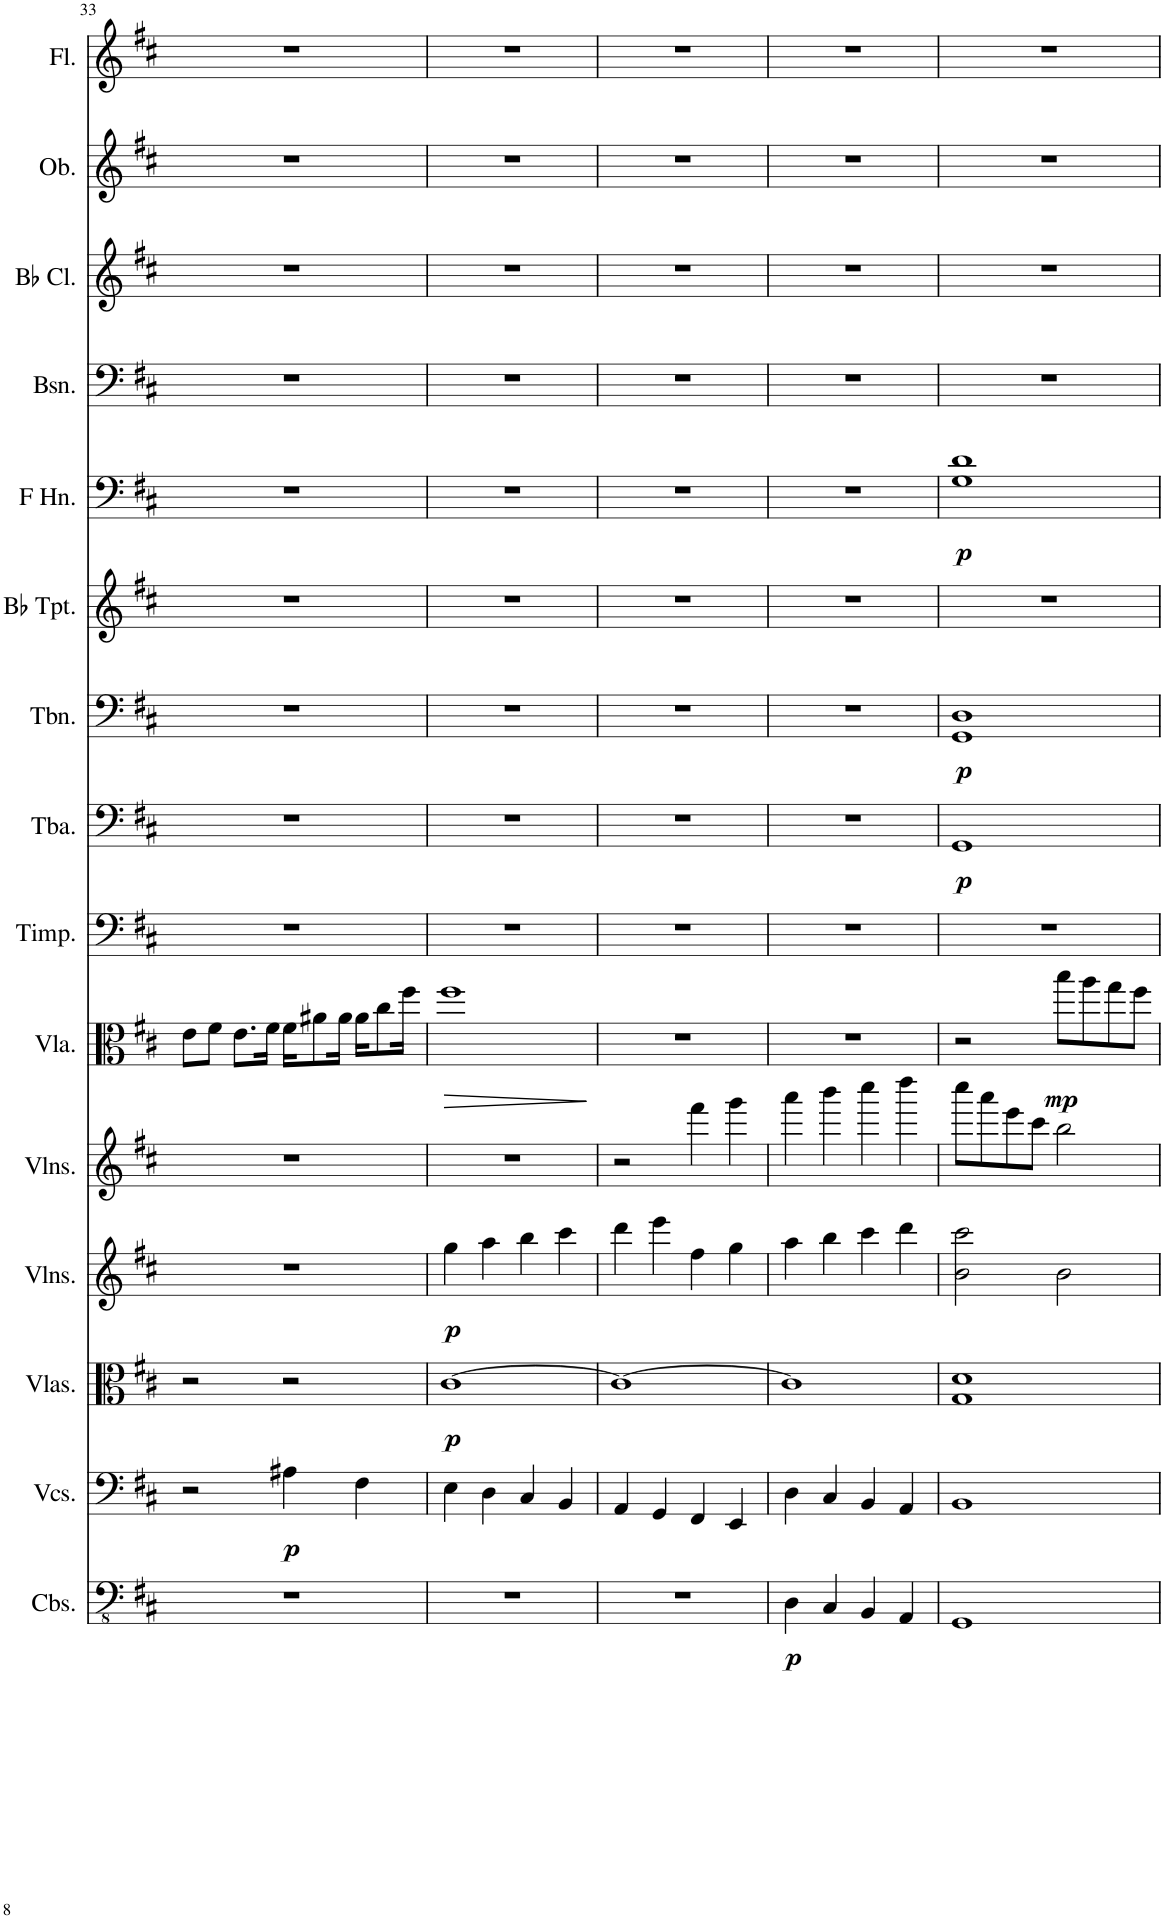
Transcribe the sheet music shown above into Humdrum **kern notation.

**kern	**dynam	**kern	**dynam	**kern	**dynam	**kern	**dynam	**kern	**kern	**dynam	**kern	**kern	**dynam	**kern	**dynam	**kern	**kern	**dynam	**kern	**kern	**kern	**kern
*part15	*part15	*part14	*part14	*part13	*part13	*part12	*part12	*part11	*part10	*part10	*part9	*part8	*part8	*part7	*part7	*part6	*part5	*part5	*part4	*part3	*part2	*part1
*staff15	*staff15	*staff14	*staff14	*staff13	*staff13	*staff12	*staff12	*staff11	*staff10	*staff10	*staff9	*staff8	*staff8	*staff7	*staff7	*staff6	*staff5	*staff5	*staff4	*staff3	*staff2	*staff1
*I"Contrabasses	*	*I"Violoncellos	*	*I"Violas	*	*I"Violins	*	*I"Violins	*I"Viola	*	*I"Timpani	*I"Tuba	*	*I"Trombone	*	*I"Bb Trumpet	*I"Horn in F	*	*I"Bassoon	*I"Bb Clarinet	*I"Oboe	*I"Flute
*I'Cbs.	*	*I'Vcs.	*	*I'Vlas.	*	*I'Vlns.	*	*I'Vlns.	*I'Vla.	*	*I'Timp.	*I'Tba.	*	*I'Tbn.	*	*I'Bb Tpt.	*	*	*I'Bsn.	*I'Bb Cl.	*I'Ob.	*I'Fl.
!!LO:PB:g=z
*clefFv4	*	*clefF4	*	*clefC3	*	*clefG2	*	*clefG2	*clefC3	*	*clefF4	*clefF4	*	*clefF4	*	*clefG2	*clefF4	*	*clefF4	*clefG2	*clefG2	*clefG2
*	*	*	*	*	*	*	*	*	*	*	*	*	*	*	*	*ITrd1c2	*ITrd4c7	*	*	*ITrd1c2	*	*
*k[f#c#]	*	*k[f#c#]	*	*k[f#c#]	*	*k[f#c#]	*	*k[f#c#]	*k[f#c#]	*	*k[f#c#]	*k[f#c#]	*	*k[f#c#]	*	*k[f#c#]	*k[f#c#]	*	*k[f#c#]	*k[f#c#]	*k[f#c#]	*k[f#c#]
*M4/4	*	*M4/4	*	*M4/4	*	*M4/4	*	*M4/4	*M4/4	*	*M4/4	*M4/4	*	*M4/4	*	*M4/4	*M4/4	*	*M4/4	*M4/4	*M4/4	*M4/4
=33	=33	=33	=33	=33	=33	=33	=33	=33	=33	=33	=33	=33	=33	=33	=33	=33	=33	=33	=33	=33	=33	=33
1r	.	2r	.	2r	.	1r	.	1r	8e\L	.	1r	1r	.	1r	.	1r	1r	.	1r	1r	1r	1r
.	.	.	.	.	.	.	.	.	8f#\J	.	.	.	.	.	.	.	.	.	.	.	.	.
.	.	.	.	.	.	.	.	.	8.e\L	.	.	.	.	.	.	.	.	.	.	.	.	.
.	.	.	.	.	.	.	.	.	16f#\Jk	.	.	.	.	.	.	.	.	.	.	.	.	.
!	!	!	!LO:DY:b	!	!	!	!	!	!	!	!	!	!	!	!	!	!	!	!	!	!	!
.	.	4A#X\	p	2r	.	.	.	.	16f#\KL	.	.	.	.	.	.	.	.	.	.	.	.	.
.	.	.	.	.	.	.	.	.	8a#X\	.	.	.	.	.	.	.	.	.	.	.	.	.
.	.	.	.	.	.	.	.	.	16a#\Jk	.	.	.	.	.	.	.	.	.	.	.	.	.
.	.	4F#\	.	.	.	.	.	.	16a#\KL	.	.	.	.	.	.	.	.	.	.	.	.	.
.	.	.	.	.	.	.	.	.	8cc#\	.	.	.	.	.	.	.	.	.	.	.	.	.
.	.	.	.	.	.	.	.	.	16ff#\Jk	.	.	.	.	.	.	.	.	.	.	.	.	.
=34	=34	=34	=34	=34	=34	=34	=34	=34	=34	=34	=34	=34	=34	=34	=34	=34	=34	=34	=34	=34	=34	=34
!	!	!	!	!	!LO:DY:b	!	!LO:DY:b	!	!	!LO:HP:b	!	!	!	!	!	!	!	!	!	!	!	!
1r	.	4E\	.	[1c#	p	4gg\	p	1r	1ff#	>	1r	1r	.	1r	.	1r	1r	.	1r	1r	1r	1r
.	.	4D\	.	.	.	4aa\	.	.	.	.	.	.	.	.	.	.	.	.	.	.	.	.
.	.	4C#/	.	.	.	4bb\	.	.	.	.	.	.	.	.	.	.	.	.	.	.	.	.
.	.	4BB/	.	.	.	4ccc#\	.	.	.	.	.	.	.	.	.	.	.	.	.	.	.	.
.	.	.	.	.	.	.	.	.	.	]	.	.	.	.	.	.	.	.	.	.	.	.
=35	=35	=35	=35	=35	=35	=35	=35	=35	=35	=35	=35	=35	=35	=35	=35	=35	=35	=35	=35	=35	=35	=35
1r	.	4AA/	.	1c#_	.	4ddd\	.	2r	1r	.	1r	1r	.	1r	.	1r	1r	.	1r	1r	1r	1r
.	.	4GG/	.	.	.	4eee\	.	.	.	.	.	.	.	.	.	.	.	.	.	.	.	.
.	.	4FF#/	.	.	.	4ff#\	.	4fff#\	.	.	.	.	.	.	.	.	.	.	.	.	.	.
.	.	4EE/	.	.	.	4gg\	.	4ggg\	.	.	.	.	.	.	.	.	.	.	.	.	.	.
=36	=36	=36	=36	=36	=36	=36	=36	=36	=36	=36	=36	=36	=36	=36	=36	=36	=36	=36	=36	=36	=36	=36
!	!LO:DY:b	!	!	!	!	!	!	!	!	!	!	!	!	!	!	!	!	!	!	!	!	!
4DD\	p	4D\	.	1c#]	.	4aa\	.	4aaa\	1r	.	1r	1r	.	1r	.	1r	1r	.	1r	1r	1r	1r
4CC#/	.	4C#/	.	.	.	4bb\	.	4bbb\	.	.	.	.	.	.	.	.	.	.	.	.	.	.
4BBB/	.	4BB/	.	.	.	4ccc#\	.	4cccc#\	.	.	.	.	.	.	.	.	.	.	.	.	.	.
4AAA/	.	4AA/	.	.	.	4ddd\	.	4dddd\	.	.	.	.	.	.	.	.	.	.	.	.	.	.
=37	=37	=37	=37	=37	=37	=37	=37	=37	=37	=37	=37	=37	=37	=37	=37	=37	=37	=37	=37	=37	=37	=37
!	!	!	!	!	!	!	!	!	!	!	!	!	!LO:DY:b	!	!LO:DY:b	!	!	!LO:DY:b	!	!	!	!
1GGG	.	1BB	.	1G 1d	.	2b\ 2ccc#\	.	8cccc#\L	2r	.	1r	1GG	p	1GG 1D	p	1r	1G 1d	p	1r	1r	1r	1r
.	.	.	.	.	.	.	.	8aaa\	.	.	.	.	.	.	.	.	.	.	.	.	.	.
.	.	.	.	.	.	.	.	8eee\	.	.	.	.	.	.	.	.	.	.	.	.	.	.
.	.	.	.	.	.	.	.	8ccc#\J	.	.	.	.	.	.	.	.	.	.	.	.	.	.
!	!	!	!	!	!	!	!	!	!	!LO:DY:b	!	!	!	!	!	!	!	!	!	!	!	!
.	.	.	.	.	.	2b\	.	2bb\	8bb\L	mp	.	.	.	.	.	.	.	.	.	.	.	.
.	.	.	.	.	.	.	.	.	8aa\	.	.	.	.	.	.	.	.	.	.	.	.	.
.	.	.	.	.	.	.	.	.	8gg\	.	.	.	.	.	.	.	.	.	.	.	.	.
.	.	.	.	.	.	.	.	.	8ff#\J	.	.	.	.	.	.	.	.	.	.	.	.	.
=	=	=	=	=	=	=	=	=	=	=	=	=	=	=	=	=	=	=	=	=	=	=
*-	*-	*-	*-	*-	*-	*-	*-	*-	*-	*-	*-	*-	*-	*-	*-	*-	*-	*-	*-	*-	*-	*-
